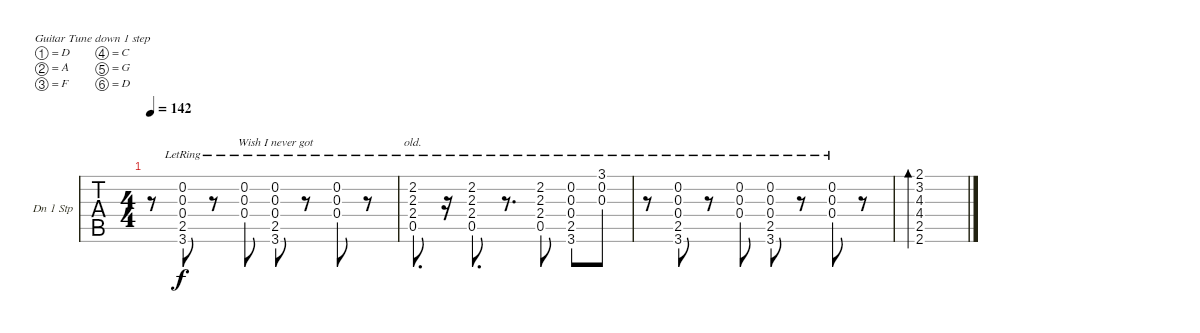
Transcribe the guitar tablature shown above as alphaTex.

\bracketExtendMode nobrackets
\firstSystemTrackNameOrientation horizontal
\otherSystemsTrackNameOrientation horizontal
\defaultBarNumberDisplay FirstOfSystem
\track ("Tune Down 1 Step" "Dn 1 Stp") {instrument acousticguitarsteel}
\staff {tabs}
\tuning (D4 A3 F3 C3 G2 D2)
\ts (4 4)
\tempo 142
\clef g2
\ks c
r.8{dy f} (3.6{lr} 2.5{lr} 0.4{lr} 0.3{lr} 0.2{lr}).8{lyrics (0 "") lyrics (1 "") lyrics (2 "") lyrics (3 "") lyrics (4 "")} r.8 (0.4{lr} 0.3{lr} 0.2{lr}).8{lyrics (0 "") lyrics (1 "") lyrics (2 "") lyrics (3 "") lyrics (4 "")} (0.4{lr} 0.3{lr} 0.2{lr} 3.6 2.5).8{lyrics (0 "") lyrics (1 "") lyrics (2 "") lyrics (3 "") lyrics (4 "Wish I never got")} r.8 (0.4{lr} 0.3{lr} 0.2{lr}).8{lyrics (0 "") lyrics (1 "") lyrics (2 "") lyrics (3 "") lyrics (4 "")} r.8 |
\scale
0.250751 (2.4{lr} 0.5{lr} 2.3{lr} 2.2{lr}).8{d lyrics (0 "") lyrics (1 "") lyrics (2 "") lyrics (3 "") lyrics (4 "old.")} r.16{lyrics (0 "") lyrics (1 "") lyrics (2 "") lyrics (3 "") lyrics (4 "")} (2.4{lr} 0.5{lr} 2.3{lr} 2.2{lr}).8{d lyrics (0 "") lyrics (1 "") lyrics (2 "") lyrics (3 "") lyrics (4 "")} r.8{d} (2.4{lr} 0.5{lr} 2.3{lr} 2.2{lr}).8{lyrics (0 "") lyrics (1 "") lyrics (2 "") lyrics (3 "") lyrics (4 "")} (0.4{lr} 3.6{lr} 2.5{lr} 0.3{lr} 0.2{lr}).8{lyrics (0 "") lyrics (1 "") lyrics (2 "") lyrics (3 "") lyrics (4 "")} (0.3{lr} 0.2{lr} 3.1{lr}).8{lyrics (0 "") lyrics (1 "") lyrics (2 "") lyrics (3 "") lyrics (4 "")} |
r.8 (3.6{lr} 2.5{lr} 0.4{lr} 0.3{lr} 0.2{lr}).8{lyrics (0 "") lyrics (1 "") lyrics (2 "") lyrics (3 "") lyrics (4 "")} r.8 (0.4{lr} 0.3{lr} 0.2{lr}).8{lyrics (0 "") lyrics (1 "") lyrics (2 "") lyrics (3 "") lyrics (4 "")} (0.4{lr} 0.3{lr} 0.2{lr} 3.6 2.5).8{lyrics (0 "") lyrics (1 "") lyrics (2 "") lyrics (3 "") lyrics (4 "")} r.8 (0.4{lr} 0.3{lr} 0.2{lr}).8{lyrics (0 "") lyrics (1 "") lyrics (2 "") lyrics (3 "") lyrics (4 "")} r.8 |
(2.1 3.2 4.3 4.4 2.5 2.6).1{bd 296 lyrics (0 "") lyrics (1 "") lyrics (2 "") lyrics (3 "") lyrics (4 "")}
